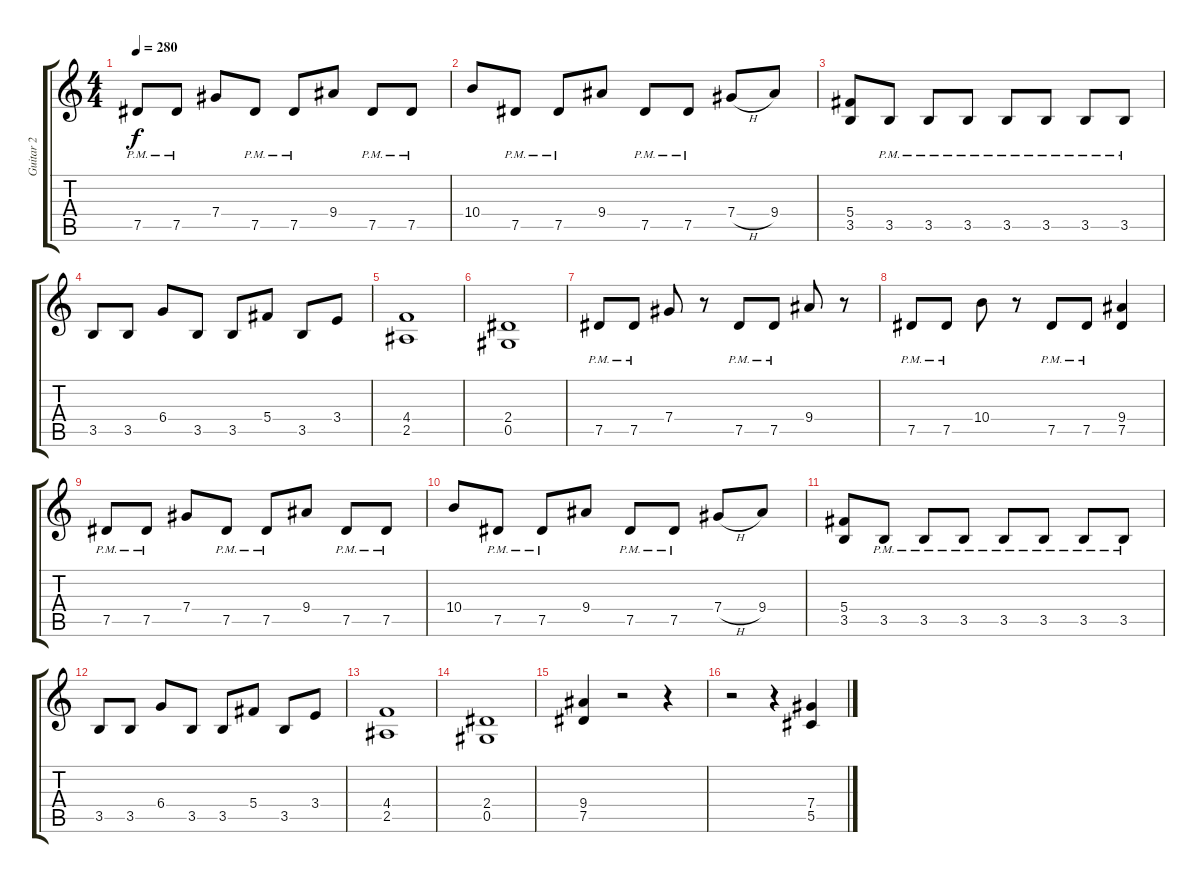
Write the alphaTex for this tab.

\track ("Guitar 2" "Guitar 2") {instrument overdrivenguitar}
\staff {score tabs}
\tuning (Eb4 Bb3 Gb3 Db3 Ab2 Eb2) {hide}
\ts (4 4)
\tempo 280
\clef g2
\ks c
7.5{pm}.8{dy f} 7.5{pm}.8 7.4.8 7.5{pm}.8 7.5{pm}.8 9.4.8 7.5{pm}.8 7.5{pm}.8 |
10.4.8 7.5{pm}.8 7.5{pm}.8 9.4.8 7.5{pm}.8 7.5{pm}.8 7.4{h}.8 9.4.8 |
(5.4 3.5).8 3.5{pm}.8 3.5{pm}.8 3.5{pm}.8 3.5{pm}.8 3.5{pm}.8 3.5{pm}.8 3.5{pm}.8 |
3.5.8 3.5.8 6.4.8 3.5.8 3.5.8 5.4.8 3.5.8 3.4.8 |
(4.4 2.5).1 |
(2.4 0.5).1 |
7.5{pm}.8 7.5{pm}.8 7.4.8 r.8 7.5{pm}.8 7.5{pm}.8 9.4.8 r.8 |
7.5{pm}.8 7.5{pm}.8 10.4.8 r.8 7.5{pm}.8 7.5{pm}.8 (9.4 7.5).4 |
7.5{pm}.8 7.5{pm}.8 7.4.8 7.5{pm}.8 7.5{pm}.8 9.4.8 7.5{pm}.8 7.5{pm}.8 |
10.4.8 7.5{pm}.8 7.5{pm}.8 9.4.8 7.5{pm}.8 7.5{pm}.8 7.4{h}.8 9.4.8 |
(5.4 3.5).8 3.5{pm}.8 3.5{pm}.8 3.5{pm}.8 3.5{pm}.8 3.5{pm}.8 3.5{pm}.8 3.5{pm}.8 |
3.5.8 3.5.8 6.4.8 3.5.8 3.5.8 5.4.8 3.5.8 3.4.8 |
(4.4 2.5).1 |
(2.4 0.5).1 |
(9.4 7.5).4 r.2 r.4 |
r.2 r.4 (7.4 5.5).4
